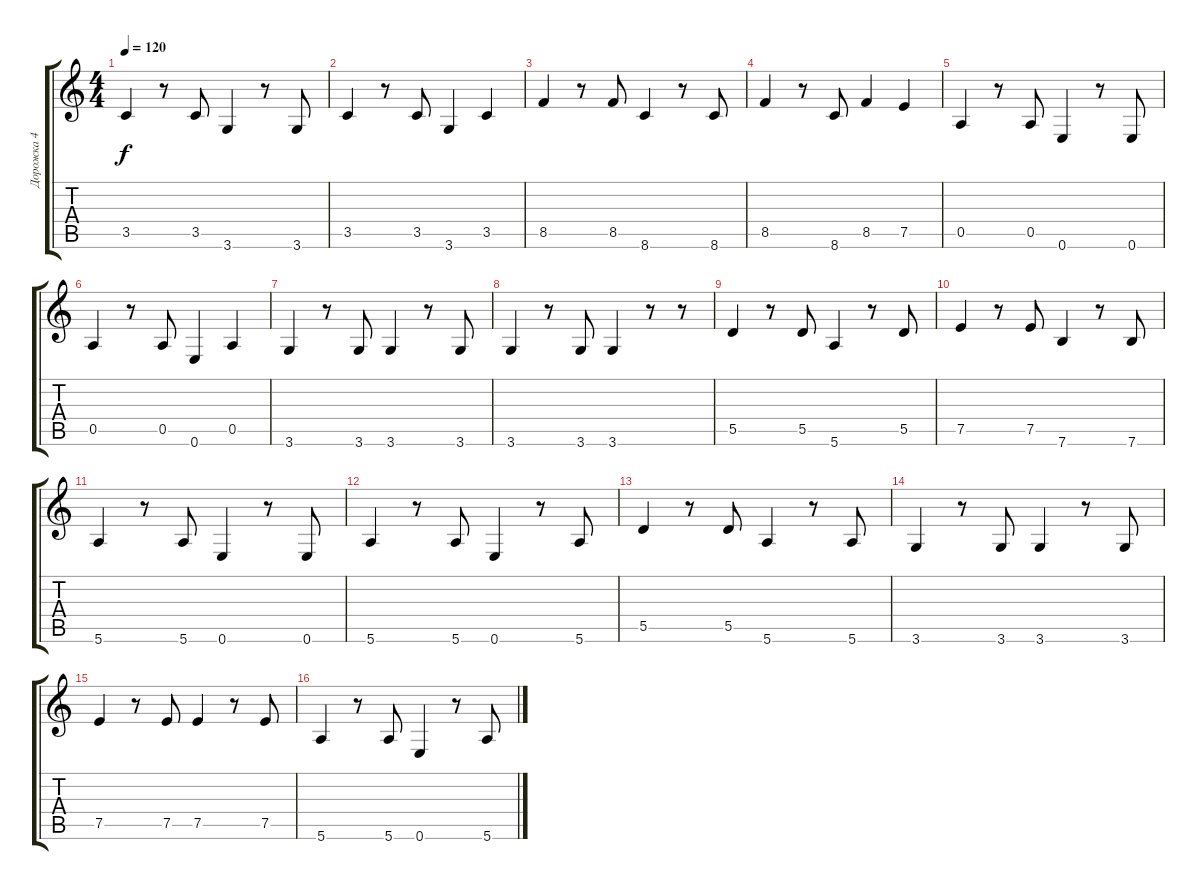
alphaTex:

\track ("Дорожка 4" "Дорожка 4") {instrument electricbassfinger}
\staff {score tabs}
\tuning (E4 B3 G3 D3 A2 E2) {hide}
\ts (4 4)
\tempo 120
\clef g2
\ks c
3.5.4{dy f} r.8 3.5.8 3.6.4 r.8 3.6.8 |
3.5.4 r.8 3.5.8 3.6.4 3.5.4 |
8.5.4 r.8 8.5.8 8.6.4 r.8 8.6.8 |
8.5.4 r.8 8.6.8 8.5.4 7.5.4 |
0.5.4 r.8 0.5.8 0.6.4 r.8 0.6.8 |
0.5.4 r.8 0.5.8 0.6.4 0.5.4 |
3.6.4 r.8 3.6.8 3.6.4 r.8 3.6.8 |
3.6.4 r.8 3.6.8 3.6.4 r.8 r.8 |
5.5.4 r.8 5.5.8 5.6.4 r.8 5.5.8 |
7.5.4 r.8 7.5.8 7.6.4 r.8 7.6.8 |
5.6.4 r.8 5.6.8 0.6.4 r.8 0.6.8 |
5.6.4 r.8 5.6.8 0.6.4 r.8 5.6.8 |
5.5.4 r.8 5.5.8 5.6.4 r.8 5.6.8 |
3.6.4 r.8 3.6.8 3.6.4 r.8 3.6.8 |
7.5.4 r.8 7.5.8 7.5.4 r.8 7.5.8 |
5.6.4 r.8 5.6.8 0.6.4 r.8 5.6.8
